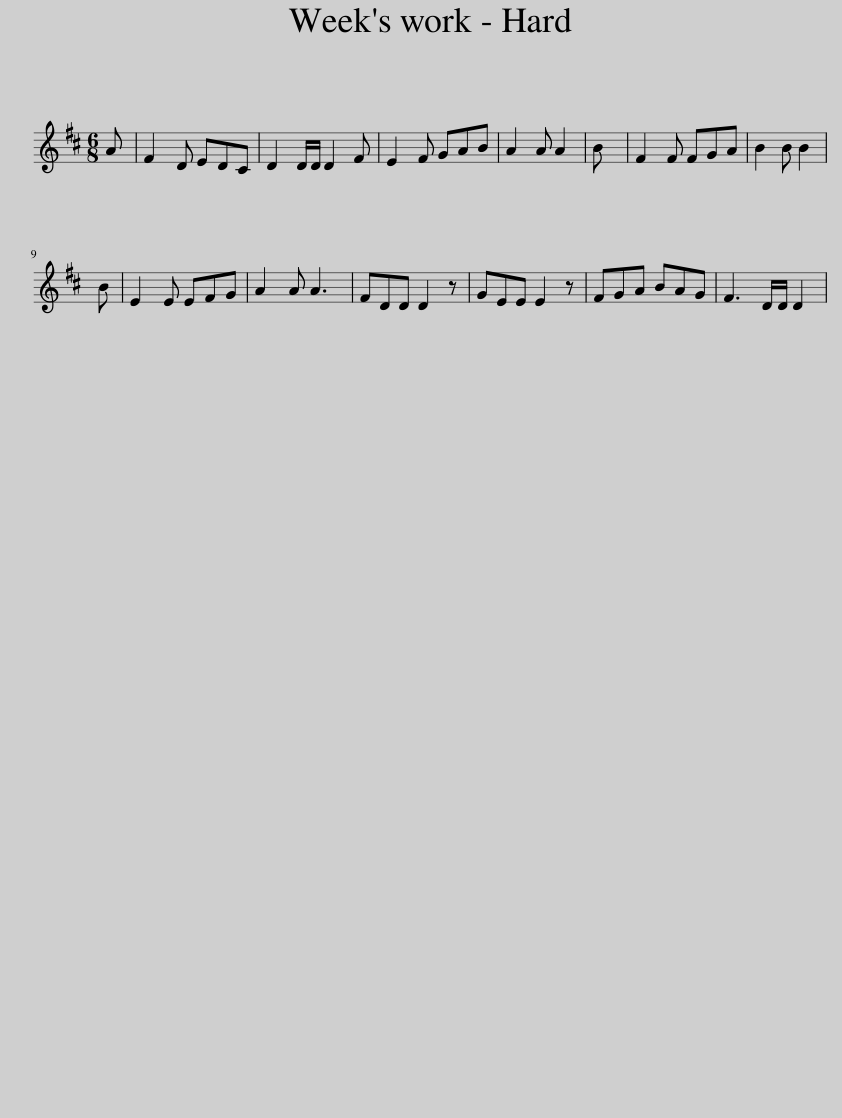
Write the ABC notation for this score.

X:1
L:1/8
M:6/8
I:linebreak $
K:D
V:1 treble
V:1
 A | F2 D EDC | D2 D/D/ D2 F | E2 F GAB | A2 A A2 | %5
 B | F2 F FGA | B2 B B2 |$ B | E2 E EFG | %10
 A2 A A3 | FDD D2 z | GEE E2 z | FGA BAG | F3 D/D/ D2 | %15
